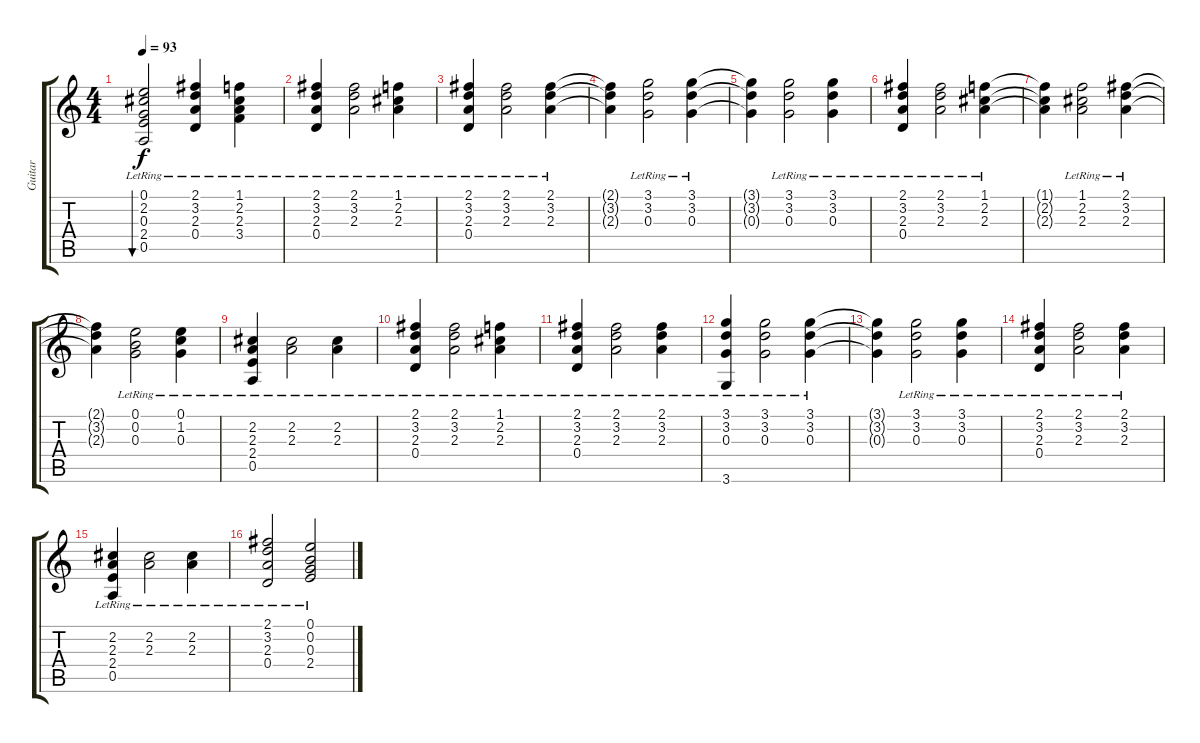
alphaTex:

\track ("Guitar" "Guitar") {instrument acousticguitarnylon}
\staff {score tabs}
\tuning (E4 B3 G3 D3 A2 E2) {hide}
\ts (4 4)
\tempo 93
\clef g2
\ks c
(0.1{lr} 2.2{lr} 0.3{lr} 2.4{lr} 0.5{lr}).2{bu 240 dy f} (2.1{lr} 3.2{lr} 2.3{lr} 0.4{lr}).4 (1.1{lr} 2.2{lr} 2.3{lr} 3.4{lr}).4 |
(2.1{lr} 3.2{lr} 2.3{lr} 0.4{lr}).4 (2.1{lr} 3.2{lr} 2.3{lr}).2 (1.1{lr} 2.2{lr} 2.3{lr}).4 |
(2.1{lr} 3.2{lr} 2.3{lr} 0.4{lr}).4 (2.1{lr} 3.2{lr} 2.3{lr}).2 (2.1{lr} 3.2{lr} 2.3{lr}).4 |
(2.1{t} 3.2{t} 2.3{t}).4 (3.1{lr} 3.2{lr} 0.3{lr}).2 (3.1{lr} 3.2{lr} 0.3{lr}).4 |
(3.1{t} 3.2{t} 0.3{t}).4 (3.1{lr} 3.2{lr} 0.3{lr}).2 (3.1{lr} 3.2{lr} 0.3{lr}).4 |
(2.1{lr} 3.2{lr} 2.3{lr} 0.4{lr}).4 (2.1{lr} 3.2{lr} 2.3{lr}).2 (1.1{lr} 2.2{lr} 2.3{lr}).4 |
(1.1{t} 2.2{t} 2.3{t}).4 (1.1{lr} 2.2{lr} 2.3{lr}).2 (2.1{lr} 3.2{lr} 2.3{lr}).4 |
(2.1{t} 3.2{t} 2.3{t}).4 (0.1{lr} 0.2{lr} 0.3{lr}).2 (0.1{lr} 1.2{lr} 0.3{lr}).4 |
(2.2{lr} 2.3{lr} 2.4{lr} 0.5{lr}).4 (2.2{lr} 2.3{lr}).2 (2.2{lr} 2.3{lr}).4 |
(2.1{lr} 3.2{lr} 2.3{lr} 0.4{lr}).4 (2.1{lr} 3.2{lr} 2.3{lr}).2 (1.1{lr} 2.2{lr} 2.3{lr}).4 |
(2.1{lr} 3.2{lr} 2.3{lr} 0.4{lr}).4 (2.1{lr} 3.2{lr} 2.3{lr}).2 (2.1{lr} 3.2{lr} 2.3{lr}).4 |
(3.1{lr} 3.2{lr} 0.3{lr} 3.6{lr}).4 (3.1{lr} 3.2{lr} 0.3{lr}).2 (3.1{lr} 3.2{lr} 0.3{lr}).4 |
(3.1{t} 3.2{t} 0.3{t}).4 (3.1{lr} 3.2{lr} 0.3{lr}).2 (3.1{lr} 3.2{lr} 0.3{lr}).4 |
(2.1{lr} 3.2{lr} 2.3{lr} 0.4{lr}).4 (2.1{lr} 3.2{lr} 2.3{lr}).2 (2.1{lr} 3.2{lr} 2.3{lr}).4 |
(2.2{lr} 2.3{lr} 2.4{lr} 0.5{lr}).4 (2.2{lr} 2.3{lr}).2 (2.2{lr} 2.3{lr}).4 |
(2.1{lr} 3.2{lr} 2.3{lr} 0.4{lr}).2 (0.1{lr} 0.2{lr} 0.3{lr} 2.4{lr}).2
